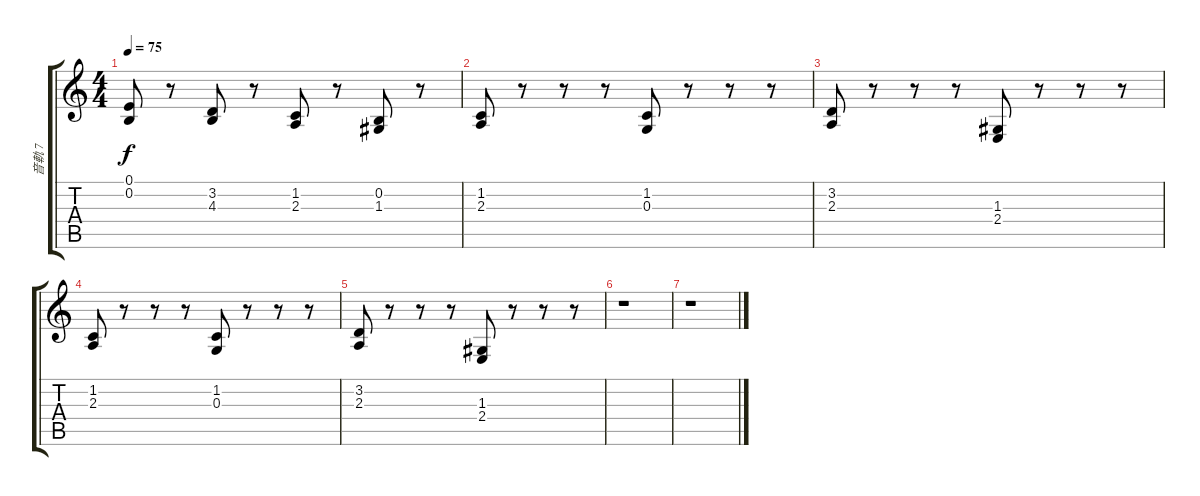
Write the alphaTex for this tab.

\track ("音軌 7" "音軌 7") {instrument stringensemble1}
\staff {score tabs}
\tuning (E4 B3 G3 D3 A2 E2) {hide}
\ts (4 4)
\tempo 75
\clef g2
\ks c
(0.1 0.2).8{dy f} r.8 (3.2 4.3).8 r.8 (1.2 2.3).8 r.8 (0.2 1.3).8 r.8 |
(1.2 2.3).8 r.8 r.8 r.8 (1.2 0.3).8 r.8 r.8 r.8 |
(3.2 2.3).8 r.8 r.8 r.8 (1.3 2.4).8 r.8 r.8 r.8 |
(1.2 2.3).8 r.8 r.8 r.8 (1.2 0.3).8 r.8 r.8 r.8 |
(3.2 2.3).8 r.8 r.8 r.8 (1.3 2.4).8 r.8 r.8 r.8 |
r.1 |
r.1
